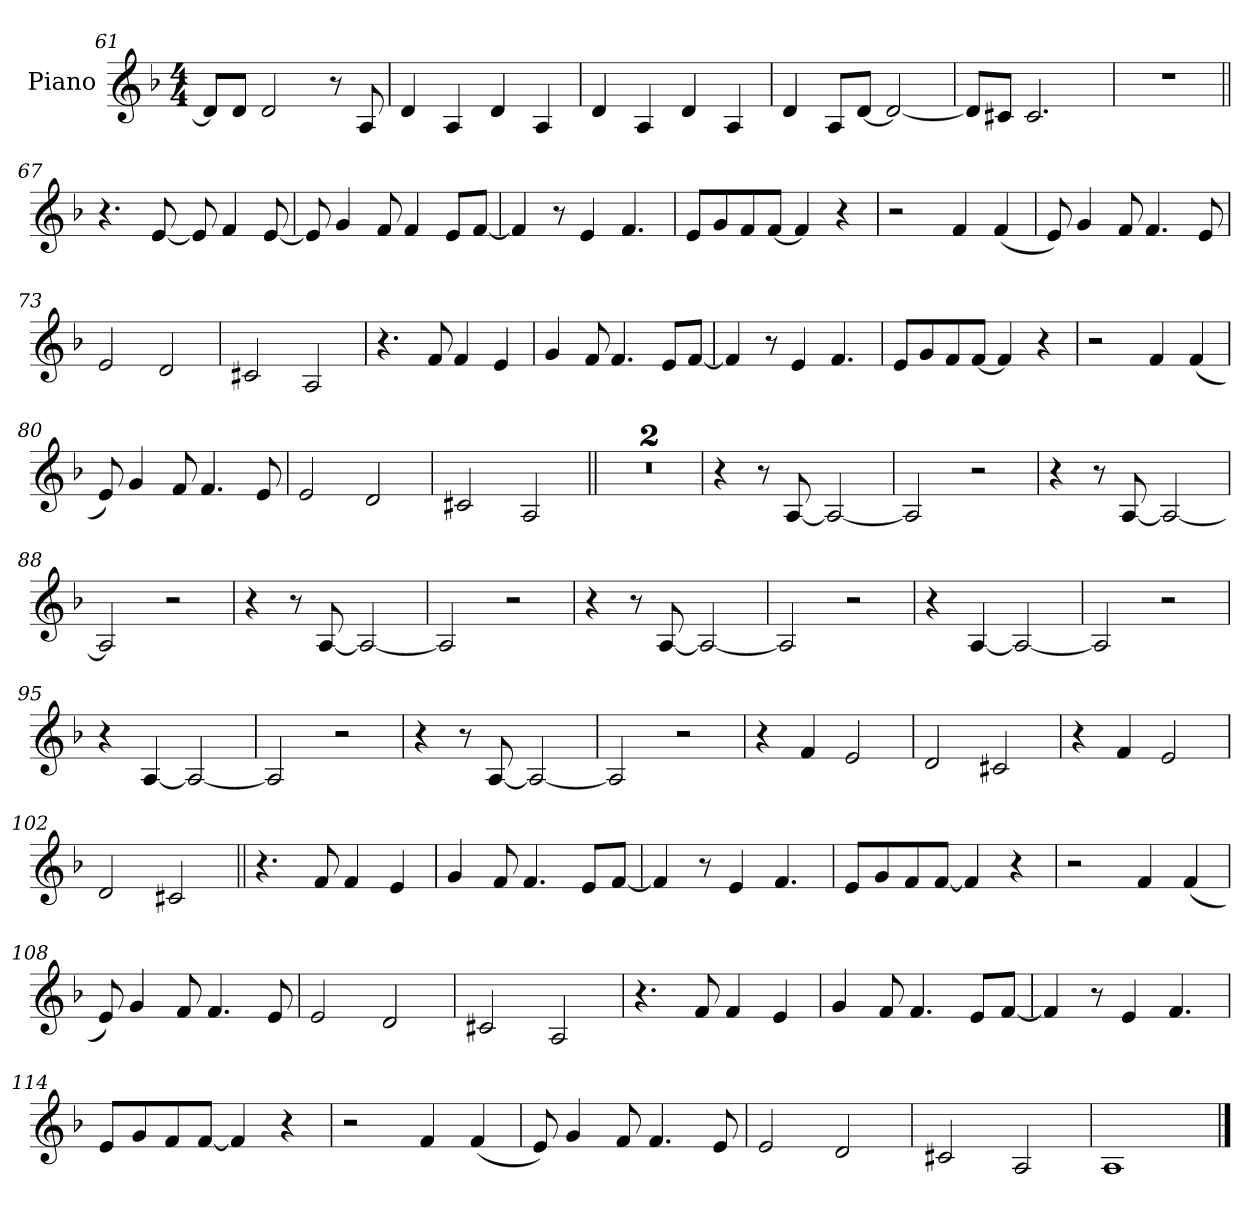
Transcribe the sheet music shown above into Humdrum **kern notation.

**kern
*part1
*staff1
*I"Piano
*I'Pno.
*clefG2
*k[b-]
*M4/4
=61
8dL]
8dJ
2d
8r
8A
=62
4d
4A
4d
4A
=63
4d
4A
4d
4A
=64
4d
8AL
[8dJ
2d_
=65
8dL]
8c#XJ
2.c#
=66
1r
=67||
4.r
[8e
8e]
4f
[8e
=68
8e]
4g
8f
4f
8eL
[8fJ
=69
4f]
8r
4e
4.f
=70
8eL
8g
8f
[8fJ
4f]
4r
=71
2r
4f
(<4f
=72
8e)
4g
8f
4.f
8e
=73
2e
2d
=74
2c#X
2A
=75
4.r
8f
4f
4e
=76
4g
8f
4.f
8eL
[8fJ
=77
4f]
8r
4e
4.f
=78
8eL
8g
8f
[8fJ
4f]
4r
=79
2r
4f
(<4f
=80
8e)
4g
8f
4.f
8e
=81
2e
2d
=82
2c#X
2A
=83||
1r
=84
1r
=85
4r
8r
[8A
2A_
=86
2A]
2r
=87
4r
8r
[8A
2A_
=88
2A]
2r
=89
4r
8r
[8A
2A_
=90
2A]
2r
=91
4r
8r
[8A
2A_
=92
2A]
2r
=93
4r
[4A
2A_
=94
2A]
2r
=95
4r
[4A
2A_
=96
2A]
2r
=97
4r
8r
[8A
2A_
=98
2A]
2r
=99
4r
4f
2e
=100
2d
2c#X
=101
4r
4f
2e
=102
2d
2c#X
=103||
4.r
8f
4f
4e
=104
4g
8f
4.f
8eL
[8fJ
=105
4f]
8r
4e
4.f
=106
8eL
8g
8f
[8fJ
4f]
4r
=107
2r
4f
(<4f
=108
8e)
4g
8f
4.f
8e
=109
2e
2d
=110
2c#X
2A
=111
4.r
8f
4f
4e
=112
4g
8f
4.f
8eL
[8fJ
=113
4f]
8r
4e
4.f
=114
8eL
8g
8f
[8fJ
4f]
4r
=115
2r
4f
(<4f
=116
8e)
4g
8f
4.f
8e
=117
2e
2d
=118
2c#X
2A
=119
1A
==
*-
